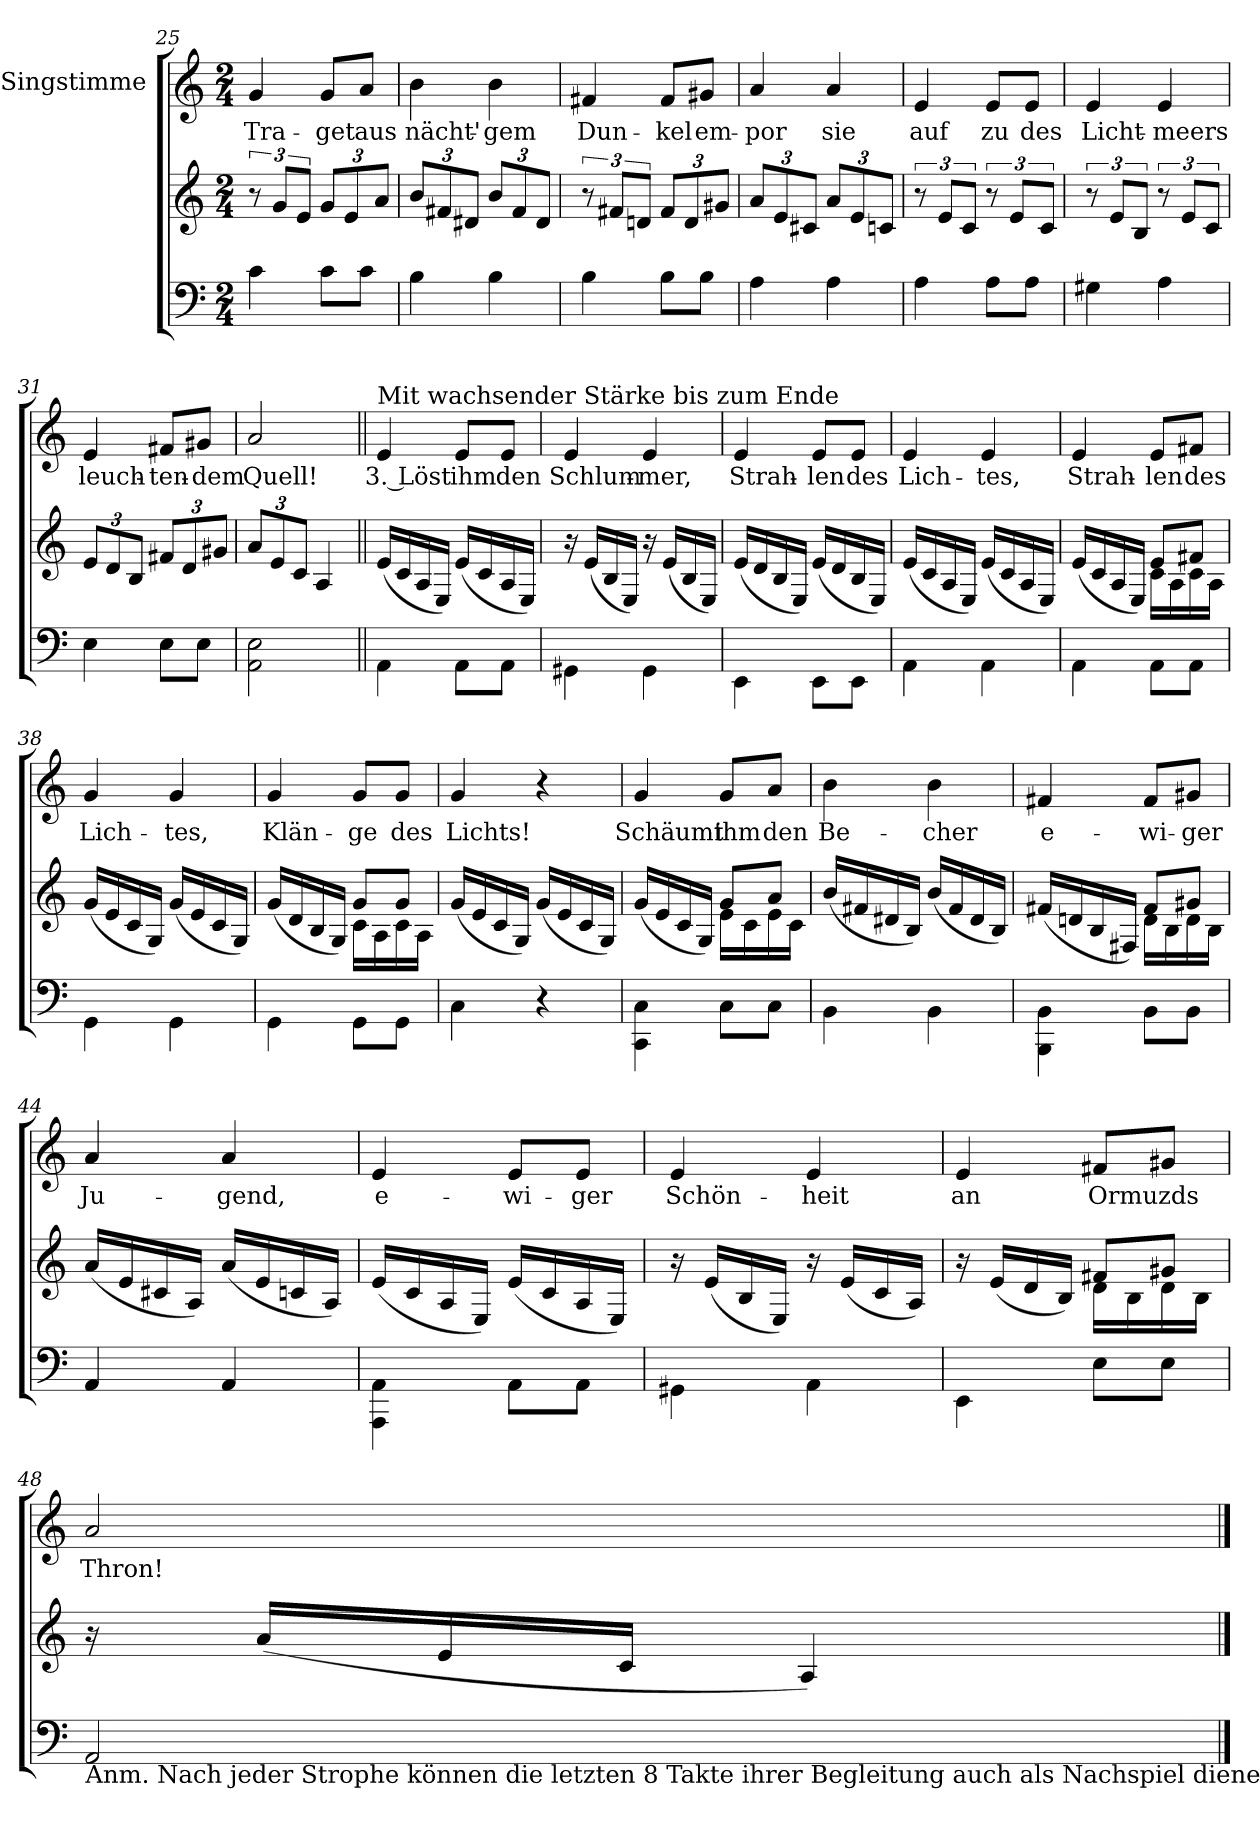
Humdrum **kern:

**kern	**kern	**dynam	**kern	**text	**dynam
*part2	*part2	*part2	*part1	*part1	*part1
*staff3	*staff2	*staff2/3	*staff1	*staff1	*staff1
*	*	*	*I"Singstimme	*	*
!!LO:LB:g=z
*clefF4	*clefG2	*	*clefG2	*	*
*k[]	*k[]	*	*k[]	*	*
*M2/4	*M2/4	*	*M2/4	*	*
=25	=25	=25	=25	=25	=25
4c\	12r	.	4g/	Tra-	.
.	12g/L	.	.	.	.
.	12e/J	.	.	.	.
*	*Xbrackettup	*	*	*	*
8c\L	12g/L	.	8g/L	-get	.
.	12e/	.	.	.	.
8c\J	.	.	8a/J	aus	.
.	12a/J	.	.	.	.
=26	=26	=26	=26	=26	=26
4B\	12b/L	.	4b\	nächt'-	.
.	12f#X/	.	.	.	.
.	12d#X/J	.	.	.	.
4B\	12b/L	.	4b\	-gem	.
.	12f#/	.	.	.	.
.	12d#/J	.	.	.	.
=27	=27	=27	=27	=27	=27
*	*brackettup	*	*	*	*
4B\	12r	.	4f#X/	Dun-	.
.	12f#X/L	.	.	.	.
.	12dn/J	.	.	.	.
*	*Xbrackettup	*	*	*	*
8B\L	12f#/L	.	8f#/L	-kel	.
.	12d/	.	.	.	.
8B\J	.	.	8g#X/J	em-	.
.	12g#X/J	.	.	.	.
=28	=28	=28	=28	=28	=28
4A\	12a/L	.	4a/	-por	.
.	12e/	.	.	.	.
.	12c#X/J	.	.	.	.
4A\	12a/L	.	4a/	sie	.
.	12e/	.	.	.	.
.	12cn/J	.	.	.	.
=29	=29	=29	=29	=29	=29
*	*brackettup	*	*	*	*
4A\	12r	.	4e/	auf	.
.	12e/L	.	.	.	.
.	12c/J	.	.	.	.
!	!	!LO:DY:b	!	!	!LO:DY:a
8A\L	12r	cres	8e/L	zu	cres
.	12e/L	.	.	.	.
8A\J	.	.	8e/J	des	.
.	12c/J	.	.	.	.
!!LO:LB:g=z
=30	=30	=30	=30	=30	=30
4G#X\	12r	.	4e/	Licht-	.
.	12e/L	.	.	.	.
.	12B/J	.	.	.	.
4A\	12r	.	4e/	-meers	.
.	12e/L	.	.	.	.
.	12c/J	.	.	.	.
=31	=31	=31	=31	=31	=31
*	*Xbrackettup	*	*	*	*
4E\	12e/L	.	4e/	leuch-	.
.	12d/	.	.	.	.
.	12B/J	.	.	.	.
8E\L	12f#X/L	.	8f#X/L	-ten-	.
.	12d/	.	.	.	.
8E\J	.	.	8g#X/J	-dem	.
.	12g#X/J	.	.	.	.
=32	=32	=32	=32	=32	=32
2AA\ 2E\	12a/L	.	2a/	Quell!	.
.	12e/	.	.	.	.
.	12c/J	.	.	.	.
.	4A/	.	.	.	.
=33||	=33||	=33||	=33||	=33||	=33||
!	!	!	!LO:TX:a:t=Mit wachsender Stärke bis zum Ende	!	!
4AA\	(<16e/LL	.	4e/	3. Löst	.
.	16c/	.	.	.	.
.	16A/	.	.	.	.
.	16E/JJ)	.	.	.	.
8AA\L	(<16e/LL	.	8e/L	ihm	.
.	16c/	.	.	.	.
8AA\J	16A/	.	8e/J	den	.
.	16E/JJ)	.	.	.	.
=34	=34	=34	=34	=34	=34
4GG#X\	16r	.	4e/	Schlum-	.
.	(<16e/LL	.	.	.	.
.	16B/	.	.	.	.
.	16E/JJ)	.	.	.	.
4GG#\	16r	.	4e/	-mer,	.
.	(<16e/LL	.	.	.	.
.	16B/	.	.	.	.
.	16E/JJ)	.	.	.	.
!!LO:LB:g=z
=35	=35	=35	=35	=35	=35
4EE\	(<16e/LL	.	4e/	Strah-	.
.	16d/	.	.	.	.
.	16B/	.	.	.	.
.	16E/JJ)	.	.	.	.
8EE\L	(<16e/LL	.	8e/L	-len	.
.	16d/	.	.	.	.
8EE\J	16B/	.	8e/J	des	.
.	16E/JJ)	.	.	.	.
=36	=36	=36	=36	=36	=36
4AA\	(<16e/LL	.	4e/	Lich-	.
.	16c/	.	.	.	.
.	16A/	.	.	.	.
.	16E/JJ)	.	.	.	.
4AA\	(<16e/LL	.	4e/	-tes,	.
.	16c/	.	.	.	.
.	16A/	.	.	.	.
.	16E/JJ)	.	.	.	.
=37	=37	=37	=37	=37	=37
*	*^	*	*	*	*
4AA\	(<16e/LL	4ryy	.	4e/	Strah-	.
.	16c/	.	.	.	.	.
.	16A/	.	.	.	.	.
.	16E/JJ)	.	.	.	.	.
8AA\L	8e/L	16c\LL	.	8e/L	-len	.
.	.	16A\	.	.	.	.
8AA\J	8f#X/J	16c\	.	8f#X/J	des	.
.	.	16A\JJ	.	.	.	.
*	*v	*v	*	*	*	*
=38	=38	=38	=38	=38	=38
4GG\	(<16g/LL	.	4g/	Lich-	.
.	16e/	.	.	.	.
.	16c/	.	.	.	.
.	16G/JJ)	.	.	.	.
4GG\	(<16g/LL	.	4g/	-tes,	.
.	16e/	.	.	.	.
.	16c/	.	.	.	.
.	16G/JJ)	.	.	.	.
!!LO:PB:g=z
=39	=39	=39	=39	=39	=39
*	*^	*	*	*	*
4GG\	(<16g/LL	4ryy	.	4g/	Klän-	.
.	16d/	.	.	.	.	.
.	16B/	.	.	.	.	.
.	16G/JJ)	.	.	.	.	.
8GG\L	8g/L	16c\LL	.	8g/L	-ge	.
.	.	16A\	.	.	.	.
8GG\J	8g/J	16c\	.	8g/J	des	.
.	.	16A\JJ	.	.	.	.
*	*v	*v	*	*	*	*
=40	=40	=40	=40	=40	=40
4C\	(<16g/LL	.	4g/	Lichts!	.
.	16e/	.	.	.	.
.	16c/	.	.	.	.
.	16G/JJ)	.	.	.	.
4r	(<16g/LL	.	4r	.	.
.	16e/	.	.	.	.
.	16c/	.	.	.	.
.	16G/JJ)	.	.	.	.
=41	=41	=41	=41	=41	=41
*	*^	*	*	*	*
4CC\ 4C\	(<16g/LL	4ryy	.	4g/	Schäumt	.
.	16e/	.	.	.	.	.
.	16c/	.	.	.	.	.
.	16G/JJ)	.	.	.	.	.
8C\L	8g/L	16e\LL	.	8g/L	ihm	.
.	.	16c\	.	.	.	.
8C\J	8a/J	16e\	.	8a/J	den	.
.	.	16c\JJ	.	.	.	.
*	*v	*v	*	*	*	*
=42	=42	=42	=42	=42	=42
4BB\	(<16b/LL	.	4b\	Be-	.
.	16f#X/	.	.	.	.
.	16d#X/	.	.	.	.
.	16B/JJ)	.	.	.	.
4BB\	(<16b/LL	.	4b\	-cher	.
.	16f#/	.	.	.	.
.	16d#/	.	.	.	.
.	16B/JJ)	.	.	.	.
!!LO:LB:g=z
=43	=43	=43	=43	=43	=43
*	*^	*	*	*	*
4BBB\ 4BB\	(<16f#X/LL	4ryy	.	4f#X/	e-	.
.	16dn/	.	.	.	.	.
.	16B/	.	.	.	.	.
.	16F#X/JJ)	.	.	.	.	.
8BB\L	8f#/L	16d\LL	.	8f#/L	-wi-	.
.	.	16B\	.	.	.	.
8BB\J	8g#X/J	16d\	.	8g#X/J	-ger	.
.	.	16B\JJ	.	.	.	.
*	*v	*v	*	*	*	*
=44	=44	=44	=44	=44	=44
4AA/	(<16a/LL	.	4a/	Ju-	.
.	16e/	.	.	.	.
.	16c#X/	.	.	.	.
.	16A/JJ)	.	.	.	.
4AA/	(<16a/LL	.	4a/	-gend,	.
.	16e/	.	.	.	.
.	16cn/	.	.	.	.
.	16A/JJ)	.	.	.	.
=45	=45	=45	=45	=45	=45
4AAA\ 4AA\	(<16e/LL	.	4e/	e-	.
.	16c/	.	.	.	.
.	16A/	.	.	.	.
.	16E/JJ)	.	.	.	.
8AA\L	(<16e/LL	.	8e/L	-wi-	.
.	16c/	.	.	.	.
8AA\J	16A/	.	8e/J	-ger	.
.	16E/JJ)	.	.	.	.
=46	=46	=46	=46	=46	=46
4GG#X\	16r	.	4e/	Schön-	.
.	(<16e/LL	.	.	.	.
.	16B/	.	.	.	.
.	16E/JJ)	.	.	.	.
4AA\	16r	.	4e/	-heit	.
.	(<16e/LL	.	.	.	.
.	16c/	.	.	.	.
.	16A/JJ)	.	.	.	.
!!LO:LB:g=z
=47	=47	=47	=47	=47	=47
*	*^	*	*	*	*
4EE\	16r	4ryy	.	4e/	an	.
.	(<16e/LL	.	.	.	.	.
.	16d/	.	.	.	.	.
.	16B/JJ)	.	.	.	.	.
8E\L	8f#X/L	16d\LL	.	8f#X/L	Ormuzds	.
.	.	16B\	.	.	.	.
8E\J	8g#X/J	16d\	.	8g#X/J	.	.
.	.	16B\JJ	.	.	.	.
=48	=48	=48	=48	=48	=48	=48
!LO:TX:b:t=Anm. Nach jeder Strophe können die letzten 8 Takte ihrer Begleitung auch als Nachspiel dienen.	!	!	!	!	!	!
*	*v	*v	*	*	*	*
2AA/	16r	.	2a/	Thron!	.
.	(<16a/LL	.	.	.	.
.	16e/	.	.	.	.
.	16c/JJ	.	.	.	.
.	4A/)	.	.	.	.
==	==	==	==	==	==
*-	*-	*-	*-	*-	*-
